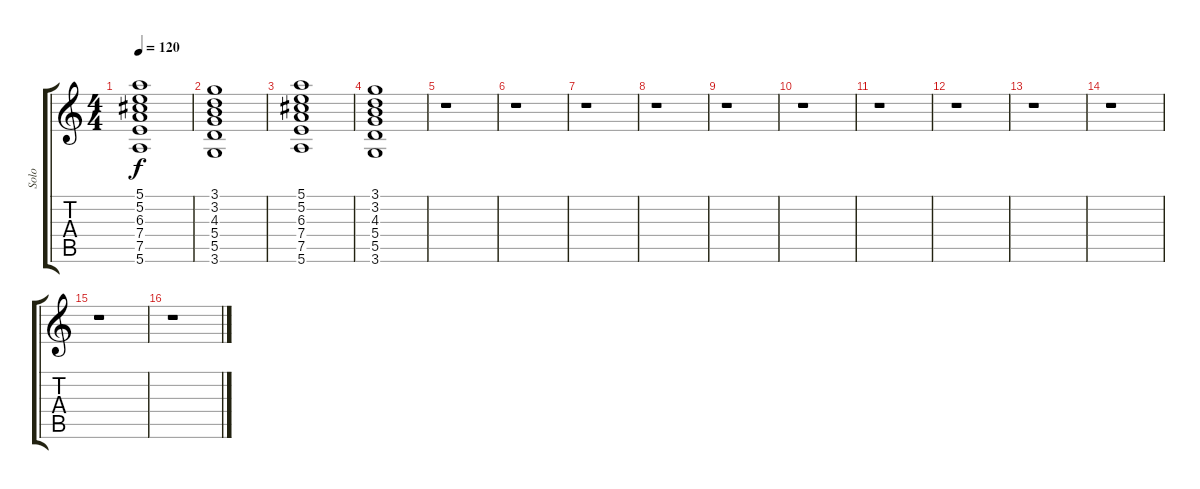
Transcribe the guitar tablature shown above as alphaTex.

\track ("Solo" "Solo") {instrument overdrivenguitar}
\staff {score tabs}
\tuning (E4 B3 G3 D3 A2 E2) {hide}
\ts (4 4)
\tempo 120
\clef g2
\ks c
(5.1 5.2 6.3 7.4 7.5 5.6).1{dy f} |
(3.1 3.2 4.3 5.4 5.5 3.6).1 |
(5.1 5.2 6.3 7.4 7.5 5.6).1 |
(3.1 3.2 4.3 5.4 5.5 3.6).1 |
r.1 |
r.1 |
r.1 |
r.1 |
r.1 |
r.1 |
r.1 |
r.1 |
r.1 |
r.1 |
r.1 |
r.1
